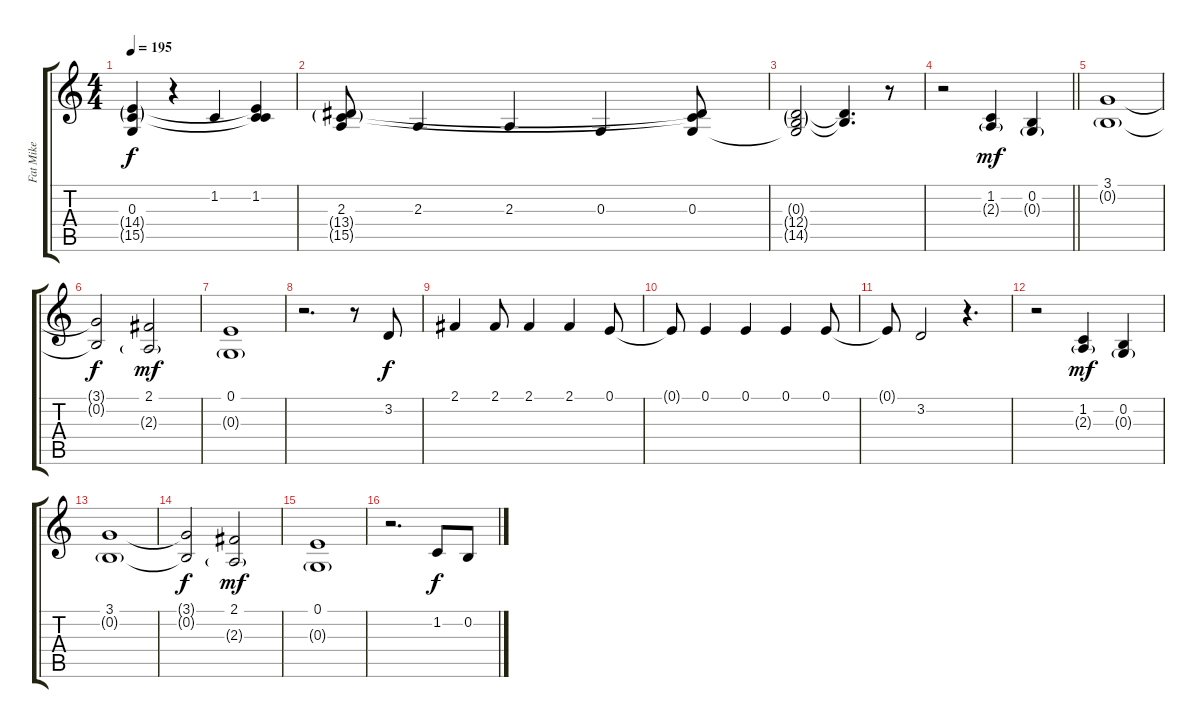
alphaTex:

\track ("Fat Mike" "Fat Mike") {instrument bassoon}
\staff {score tabs}
\tuning (E4 B3 G3 D3 A2 E2) {hide}
\ts (4 4)
\tempo 195
\clef g2
\ks c
(0.3{t} 14.4{g} 15.5{g}).4{dy f} r.4 1.2.4 (1.2 14.4{t} 15.5{t}).4 |
(2.3 13.4{g} 15.5{g}).8 2.3.4 2.3.4 0.3.4 (0.3 13.4{t} 15.5{t}).8 |
(0.3{t} 12.4{g} 14.5{g}).2 (12.4{t} 14.5{t}).4{d} r.8 |
\barLineRight lightlight
r.2 (1.2 2.3{g}).4{dy mf} (0.2 0.3{g}).4 |
\section ("" "")
(3.1 0.2{g}).1 |
(3.1{t} 0.2{t}).2{dy f} (2.1 2.3{g}).2{dy mf} |
(0.1 0.3{g}).1 |
r.2{d} r.8 3.2.8{dy f} |
2.1.4 2.1.8 2.1.4 2.1.4 0.1.8 |
0.1{t}.8 0.1.4 0.1.4 0.1.4 0.1.8 |
0.1{t}.8 3.2.2 r.4{d} |
r.2 (1.2 2.3{g}).4{dy mf} (0.2 0.3{g}).4 |
(3.1 0.2{g}).1 |
(3.1{t} 0.2{t}).2{dy f} (2.1 2.3{g}).2{dy mf} |
(0.1 0.3{g}).1 |
r.2{d} 1.2.8{dy f} 0.2.8
